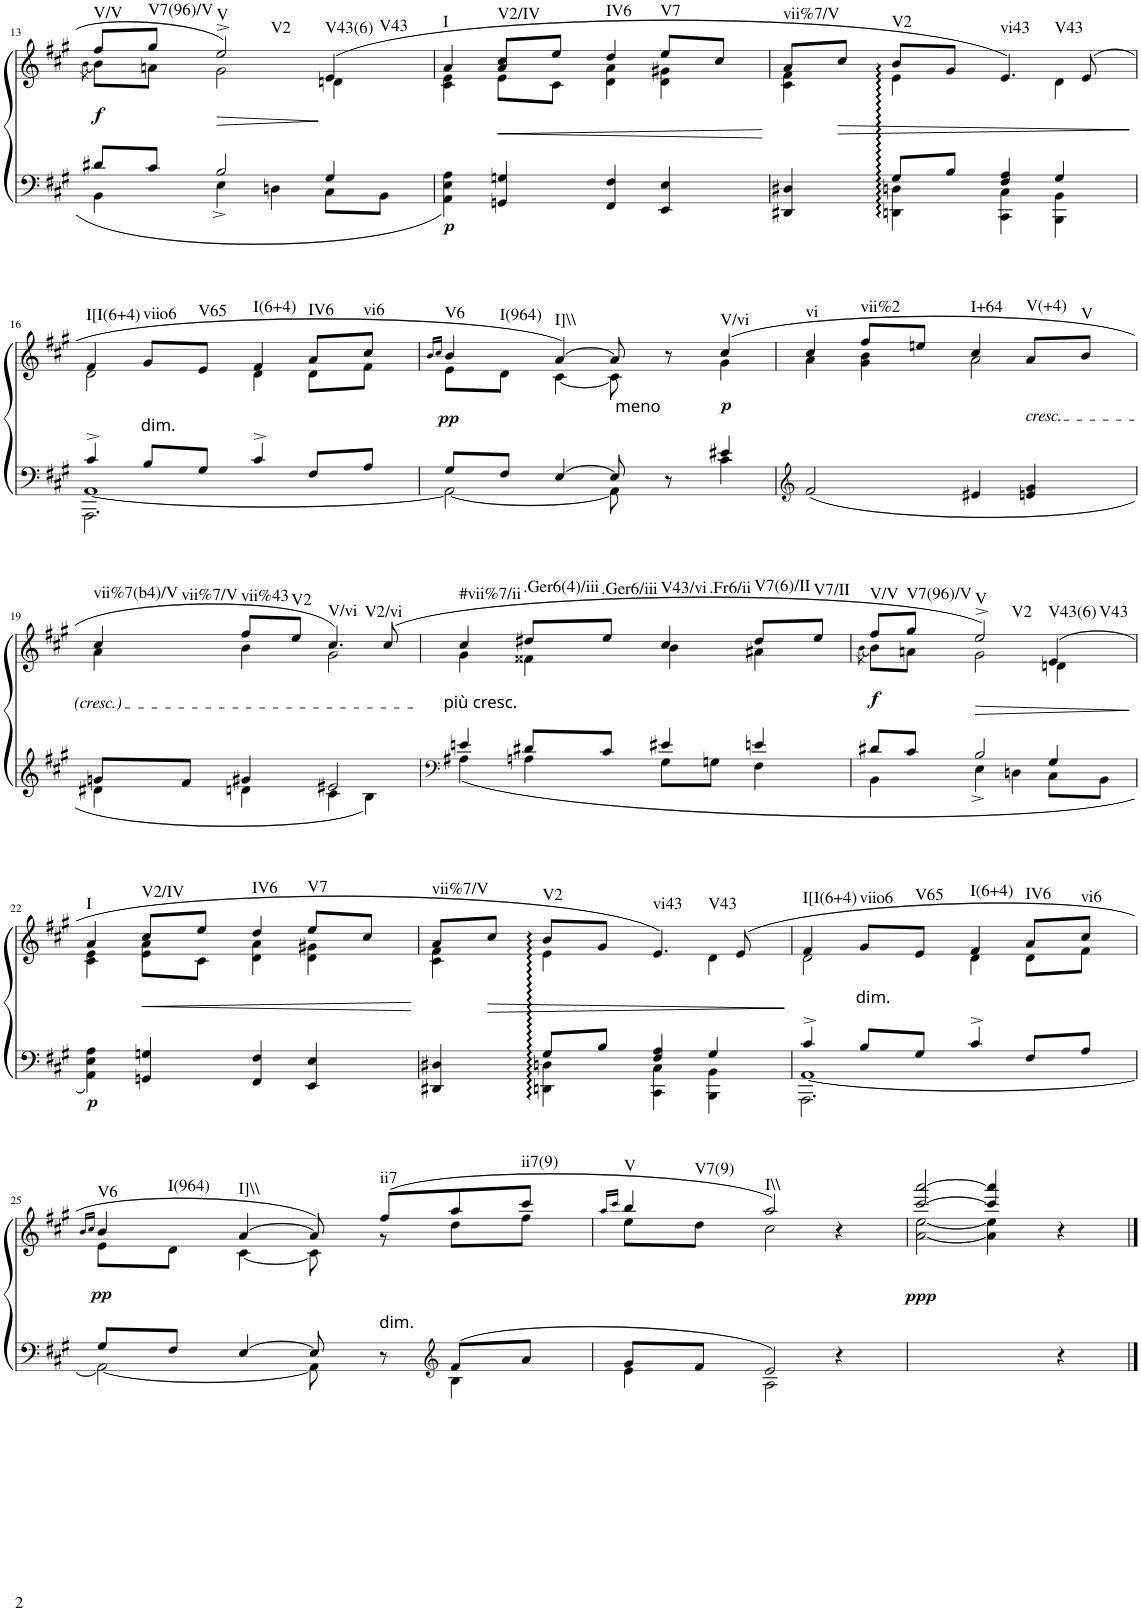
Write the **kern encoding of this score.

**kern	**kern	**dynam	**harte
*part1	*part1	*part1	*part1
*staff2	*staff1	*staff1/2	*
*I"Klavier	*	*	*
*I'Klav.	*	*	*
!!LO:PB:g=z
*clefF4	*clefG2	*	*
*k[f#c#g#]	*k[f#c#g#]	*	*
*A:	*A:	*	*
*M4/4	*M4/4	*	*
*met(c)	*met(c)	*	*
=13	=13	=13	=13
*	*^	*	*
.	.	[8qb\	.	.
*^	*	*	*	*
!	!	!	!	!LO:DY:b	!LO:H:kt=V/V
8d#X/L	4BB\	8ff#/L	8b\L]	f	N
!	!	!	!	!	!LO:H:kt=V7(96)/V
8c#/J	.	8gg#/J	8an\J	.	N
!	!	!	!	!LO:HP:b	!LO:H:n=1:kt=V
!	!	!	!	!	!LO:H:n=2:kt=V2
2B/	4E^\	2ee^/	2g#\	>	N N
.	4Dn\	.	.	.	.
!	!	!	!	!	!LO:H:n=1:kt=V43(6)
!	!	!	!	!	!LO:H:n=2:kt=V43
4G#/	8C#\L	(4e/	4dn\	]	N N
.	8BB\J	.	.	.	.
=14	=14	=14	=14	=14	=14
*	*	*^	*^	*	*
!	!	!	!	!	!	!LO:DY:b=2	!LO:H:kt=I
*v	*v	*	*	*	*	*	*
4AA\ 4E\ 4A\	4a/	4c#\ 4e\	4ryy	4ryy	p	N
!	!	!	!	!	!LO:HP:b	!LO:H:kt=V2/IV
4GGn/ 4Gn/	8cc#/L	8e\L	4a/	4ryy	<	N
.	8ee/J	8c#\J	.	.	.	.
!	!	!	!	!	!	!LO:H:kt=IV6
4FF#/ 4F#/	4dd/	4d\ 4a\	2ryy	2ryy	.	N
!	!	!	!	!	!	!LO:H:kt=V7
4EE/ 4E/	8ee/L	4d\ 4g#X\	.	.	.	N
.	8cc#/J	.	.	.	.	.
*	*v	*v	*v	*v	*	*
.	.	[	.
=15	=15	=15	=15
*^	*^	*	*
!	!	!	!	!	!LO:H:kt=vii%7/V
4DD#X/ 4D#X/	4ryy	8a/L	4c#\ 4f#\	.	N
!	!	!	!	!LO:HP:b	!
.	.	8cc#/J	.	>	.
!	!	!	!	!	!LO:H:kt=V2
8G#/L	4DDn\:: 4Dn\::	8b/L	4e\	.	N
8B/J	.	8g#/J	.	.	.
!	!	!	!	!	!LO:H:kt=vi43
4F#/ 4A/	4CC#\ 4C#\	4.e/)	4ryy	.	N
!	!	!	!	!	!LO:H:kt=V43
4G#/	4BBB\ 4BB\	.	4d\	.	N
.	.	(8e/	.	.	.
*v	*v	*	*	*	*
*	*v	*v	*	*
.	.	]	.
!!LO:LB:g=z
=16	=16	=16	=16
*^	*^	*	*
*	*^	*	*	*	*
!	!	!	!	!	!	!LO:H:kt=I[I(6+4)
4c#^/	[1AA	2.AAA\	4f#/	2d\	.	N
!LO:TX:a:t=dim.	!	!	!	!	!	!LO:H:kt=viio6
8B/L	.	.	8g#/L	.	.	N
!	!	!	!	!	!	!LO:H:kt=V65
8G#/J	.	.	8e/J	.	.	N
!	!	!	!	!	!	!LO:H:kt=I(6+4)
4c#^/	.	.	4f#/	4d\	.	N
!	!	!	!	!	!	!LO:H:kt=IV6
8F#/L	.	4ryy	8a/L	8d\L	.	N
!	!	!	!	!	!	!LO:H:kt=vi6
8A/J	.	.	8cc#/J	8f#\J	.	N
*v	*v	*v	*	*	*	*
=17	=17	=17	=17	=17
.	16qb/LL	.	.	.
.	16qcc#/JJ	.	.	.
*^	*	*	*	*
!	!	!	!	!LO:DY:b	!LO:H:kt=V6
8G#/L	2AA\_	4b/	8e\L	pp	N
!	!	!	!	!	!LO:H:kt=I(964)
8F#/J	.	.	8d\J	.	N
!	!	!	!	!	!LO:H:kt=I]\\
[4E/	.	[4a/)	[4c#\	.	N
!	!	!LO:TX:b:t=meno	!	!	!
8E/]	8AA\]	8a/]	8c#\]	.	.
8r	8ryy	8r	8ryy	.	.
!	!	!	!	!LO:DY:b	!LO:H:kt=V/vi
4e#X/	4c#\	(4cc#/	4g#\	p	N
*v	*v	*	*	*	*
=18	=18	=18	=18	=18
*clefG2	*	*	*	*
*^	*	*	*	*
!	!	!	!	!	!LO:H:kt=vi
*v	*v	*	*	*	*
2f#/	4cc#/	4a\	.	N
!	!	!	!	!LO:H:kt=vii%2
.	8ff#/L	4g#\ 4b\	.	N
.	8een/J	.	.	.
!	!	!	!	!LO:H:kt=I+64
4e#X/	4cc#/	2a\	.	N
!	!LO:TX:b:i:t=cresc.	!	!	!LO:H:kt=V(+4)
4en/ 4g#/	8a/L	.	.	N
!	!	!	!	!LO:H:kt=V
.	8b/J	.	.	N
!!LO:LB:g=z	!!
=19	=19	=19	=19	=19
*^	*	*	*	*
!	!	!	!	!	!LO:H:n=1:kt=vii%7(b4)/V
!	!	!	!	!	!LO:H:n=2:kt=vii%7/V
8gn/L	4d#X\	4cc#/	4a\	.	N N
8f#/J	.	.	.	.	.
!	!	!	!	!	!LO:H:kt=vii%43
4g#X/	4dn\	8ff#/L	4b\	.	N
!	!	!	!	!	!LO:H:kt=V2
.	.	8ee/J	.	.	N
!	!	!	!	!	!LO:H:n=1:kt=V/vi
!	!	!	!	!	!LO:H:n=2:kt=V2/vi
2e#X/	4c#\	4.cc#/)	2g#\	.	N N
.	4B\	.	.	.	.
.	.	(8cc#/	.	.	.
=20	=20	=20	=20	=20	=20
*clefF4	*	*	*	*	*
!	!	!LO:TX:b:t=più cresc.	!	!	!LO:H:kt=#vii%7/ii
4en/	4A#X\	4cc#/	4g#\	.	N
!	!	!	!	!	!LO:H:kt=.Ger6(4)/iii
8d#X/L	4An\	8dd#X/L	4f##X\	.	N
!	!	!	!	!	!LO:H:kt=.Ger6/iii
8c#/J	.	8ee/J	.	.	N
!	!	!	!	!	!LO:H:n=1:kt=V43/vi
!	!	!	!	!	!LO:H:n=2:kt=.Fr6/ii
4e#X/	8G#\L	4cc#/	4b\	.	N N
.	8Gn\J	.	.	.	.
!	!	!	!	!	!LO:H:kt=V7(6)/II
4en/	4F#\	8dd#/L	4a#X\	.	N
!	!	!	!	!	!LO:H:kt=V7/II
.	.	8ee/J	.	.	N
=21	=21	=21	=21	=21	=21
.	.	.	[8qb\	.	.
!	!	!	!	!LO:DY:b	!LO:H:kt=V/V
8d#X/L	4BB\	8ff#/L	8b\L]	f	N
!	!	!	!	!	!LO:H:kt=V7(96)/V
8c#/J	.	8gg#/J	8an\J	.	N
!	!	!	!	!LO:HP:b	!LO:H:n=1:kt=V
!	!	!	!	!	!LO:H:n=2:kt=V2
2B/	4E^\	2ee^/)	2g#\	>	N N
.	4Dn\	.	.	.	.
!	!	!	!	!	!LO:H:n=1:kt=V43(6)
!	!	!	!	!	!LO:H:n=2:kt=V43
4G#/	8C#\L	(4e/	4dn\	.	N N
.	8BB\J	.	.	.	.
*v	*v	*	*	*	*
*	*v	*v	*	*
.	.	]	.
!!LO:LB:g=z
=22	=22	=22	=22
*	*^	*	*
*	*	*^	*	*
!	!	!	!	!LO:DY:b=2	!LO:H:kt=I
4AA\ 4E\ 4A\	4a/	4c#\ 4e\	4ryy	p	N
!	!	!	!	!LO:HP:b	!LO:H:kt=V2/IV
4GGn/ 4Gn/	8cc#/L	8e\L	4a\	<	N
.	8ee/J	8c#\J	.	.	.
!	!	!	!	!	!LO:H:kt=IV6
4FF#/ 4F#/	4dd/	4d\ 4a\	2ryy	.	N
!	!	!	!	!	!LO:H:kt=V7
4EE/ 4E/	8ee/L	4d\ 4g#X\	.	.	N
.	8cc#/J	.	.	.	.
*	*v	*v	*v	*	*
.	.	[	.
=23	=23	=23	=23
*^	*^	*	*
!	!	!	!	!	!LO:H:kt=vii%7/V
4DD#X/ 4D#X/	4ryy	8a/L	4c#\ 4f#\	.	N
!	!	!	!	!LO:HP:b	!
.	.	8cc#/J	.	>	.
!	!	!	!	!	!LO:H:kt=V2
8G#/L	4DDn\:: 4Dn\::	8b/L	4e\	.	N
8B/J	.	8g#/J	.	.	.
!	!	!	!	!	!LO:H:n=1:kt=vi43
!	!	!	!	!	!LO:H:n=2:kt=V43
4F#/ 4A/	4CC#\ 4C#\	4.e/)	4ryy	.	N N
4G#/	4BBB\ 4BB\	.	4d\	.	.
.	.	(8e/	.	.	.
*v	*v	*	*	*	*
*	*v	*v	*	*
.	.	]	.
=24	=24	=24	=24
*^	*^	*	*
*	*^	*	*	*	*
!	!	!	!	!	!	!LO:H:kt=I[I(6+4)
4c#^/	[1AA	2.AAA\	4f#/	2d\	.	N
!LO:TX:a:t=dim.	!	!	!	!	!	!LO:H:kt=viio6
8B/L	.	.	8g#/L	.	.	N
!	!	!	!	!	!	!LO:H:kt=V65
8G#/J	.	.	8e/J	.	.	N
!	!	!	!	!	!	!LO:H:kt=I(6+4)
4c#^/	.	.	4f#/	4d\	.	N
!	!	!	!	!	!	!LO:H:kt=IV6
8F#/L	.	4ryy	8a/L	8d\L	.	N
!	!	!	!	!	!	!LO:H:kt=vi6
8A/J	.	.	8cc#/J	8f#\J	.	N
*v	*v	*v	*	*	*	*
!!LO:LB:g=z	!!
=25	=25	=25	=25	=25
.	16qb/LL	.	.	.
.	16qcc#/JJ	.	.	.
*^	*	*	*	*
!	!	!	!	!LO:DY:b	!LO:H:n=1:kt=V6
!	!	!	!	!	!LO:H:n=2:kt=I(964)
8G#/L	2AA\_	4b/	8e\L	pp	N N
8F#/J	.	.	8d\J	.	.
!	!	!	!	!	!LO:H:kt=I]\\
[4E/	.	[4a/	[4c#\	.	N
8E/]	8AA\]	8a/])	8c#\]	.	.
!LO:TX:a:t=dim.	!	!	!	!	!LO:H:kt=ii7
8r	8ryy	(8ff#/L	8r	.	N
*clefG2	*	*	*	*	*
8f#/L	4B\	8aa/	8dd\L	.	.
!	!	!	!	!	!LO:H:kt=ii7(9)
8a/J	.	8ccc#/J	8ff#\J	.	N
=26	=26	=26	=26	=26	=26
.	.	16qaa/LL	.	.	.
.	.	16qccc#/JJ	.	.	.
!	!	!	!	!	!LO:H:kt=V
8g#/L	4e\	4bb/	8ee\L	.	N
!	!	!	!	!	!LO:H:kt=V7(9)
8f#/J	.	.	8dd\J	.	N
!	!	!	!	!	!LO:H:kt=I\\
2e/	2A\	2aa/)	2cc#\	.	N
4r	4ryy	4r	4ryy	.	.
=27	=27	=27	=27	=27	=27
!	!	!	!	!LO:DY:b	!
*v	*v	*	*	*	*
2.ryy	[2ccc#/ [2aaa/	[2a\ [2ee\	ppp	.
.	4ccc#/] 4aaa/]	4a\] 4ee\]	.	.
4r	4r	4ryy	.	.
*	*v	*v	*	*
==	==	==	==
*-	*-	*-	*-
